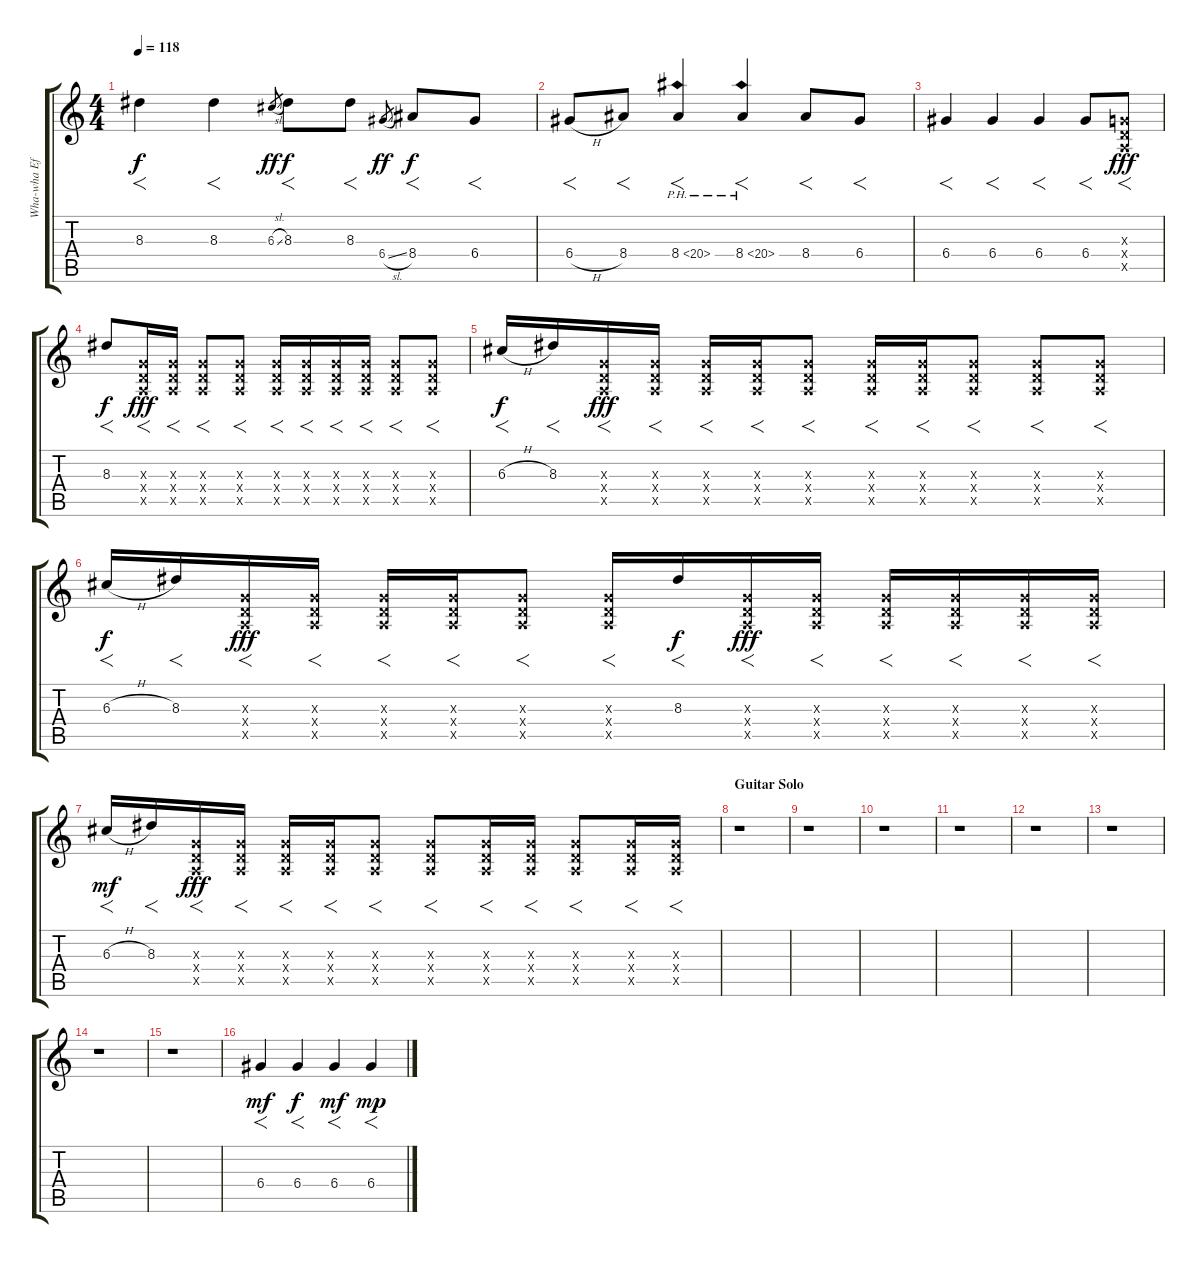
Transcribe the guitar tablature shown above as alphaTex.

\track ("Wha-wha Effect" "Wha-wha Ef") {instrument overdrivenguitar}
\staff {score tabs}
\tuning (E4 B3 G3 D3 A2 E2) {hide}
\ts (4 4)
\tempo 118
\clef g2
\ks c
8.3.4{f dy f} 8.3.4{f} 6.3{sl}.8{gr dy ff} 8.3.8{f dy f} 8.3.8{f} 6.4{sl}.8{gr dy ff} 8.4.8{f dy f} 6.4.8{f} |
6.4{h}.8{f} 8.4.8{f} 8.4{ph 12}.4{f} 8.4{ph 12}.4{f} 8.4.8{f} 6.4.8{f} |
6.4.4{f} 6.4.4{f} 6.4.4{f} 6.4.8{f} (0.3{x} 0.4{x} 0.5{x}).8{f dy fff} |
8.3.8{f dy f} (0.3{x} 0.4{x} 0.5{x}).16{f dy fff} (0.3{x} 0.4{x} 0.5{x}).16{f} (0.3{x} 0.4{x} 0.5{x}).8{f} (0.3{x} 0.4{x} 0.5{x}).8{f} (0.3{x} 0.4{x} 0.5{x}).16{f} (0.3{x} 0.4{x} 0.5{x}).16{f} (0.3{x} 0.4{x} 0.5{x}).16{f} (0.3{x} 0.4{x} 0.5{x}).16{f} (0.3{x} 0.4{x} 0.5{x}).8{f} (0.3{x} 0.4{x} 0.5{x}).8{f} |
6.3{h}.16{f dy f} 8.3.16{f} (0.3{x} 0.4{x} 0.5{x}).16{f dy fff} (0.3{x} 0.4{x} 0.5{x}).16{f} (0.3{x} 0.4{x} 0.5{x}).16{f} (0.3{x} 0.4{x} 0.5{x}).16{f} (0.3{x} 0.4{x} 0.5{x}).8{f} (0.3{x} 0.4{x} 0.5{x}).16{f} (0.3{x} 0.4{x} 0.5{x}).16{f} (0.3{x} 0.4{x} 0.5{x}).8{f} (0.3{x} 0.4{x} 0.5{x}).8{f} (0.3{x} 0.4{x} 0.5{x}).8{f} |
6.3{h}.16{f dy f} 8.3.16{f} (0.3{x} 0.4{x} 0.5{x}).16{f dy fff} (0.3{x} 0.4{x} 0.5{x}).16{f} (0.3{x} 0.4{x} 0.5{x}).16{f} (0.3{x} 0.4{x} 0.5{x}).16{f} (0.3{x} 0.4{x} 0.5{x}).8{f} (0.3{x} 0.4{x} 0.5{x}).16{f} 8.3.16{f dy f} (0.3{x} 0.4{x} 0.5{x}).16{f dy fff} (0.3{x} 0.4{x} 0.5{x}).16{f} (0.3{x} 0.4{x} 0.5{x}).16{f} (0.3{x} 0.4{x} 0.5{x}).16{f} (0.3{x} 0.4{x} 0.5{x}).16{f} (0.3{x} 0.4{x} 0.5{x}).16{f} |
6.3{h}.16{f dy mf} 8.3.16{f} (0.3{x} 0.4{x} 0.5{x}).16{f dy fff} (0.3{x} 0.4{x} 0.5{x}).16{f} (0.3{x} 0.4{x} 0.5{x}).16{f} (0.3{x} 0.4{x} 0.5{x}).16{f} (0.3{x} 0.4{x} 0.5{x}).8{f} (0.3{x} 0.4{x} 0.5{x}).8{f} (0.3{x} 0.4{x} 0.5{x}).16{f} (0.3{x} 0.4{x} 0.5{x}).16{f} (0.3{x} 0.4{x} 0.5{x}).8{f} (0.3{x} 0.4{x} 0.5{x}).16{f} (0.3{x} 0.4{x} 0.5{x}).16{f} |
\section ("" "Guitar Solo")
r.1 |
r.1 |
r.1 |
r.1 |
r.1 |
r.1 |
r.1 |
r.1 |
6.4.4{f dy mf} 6.4.4{f dy f} 6.4.4{f dy mf} 6.4.4{f dy mp}
